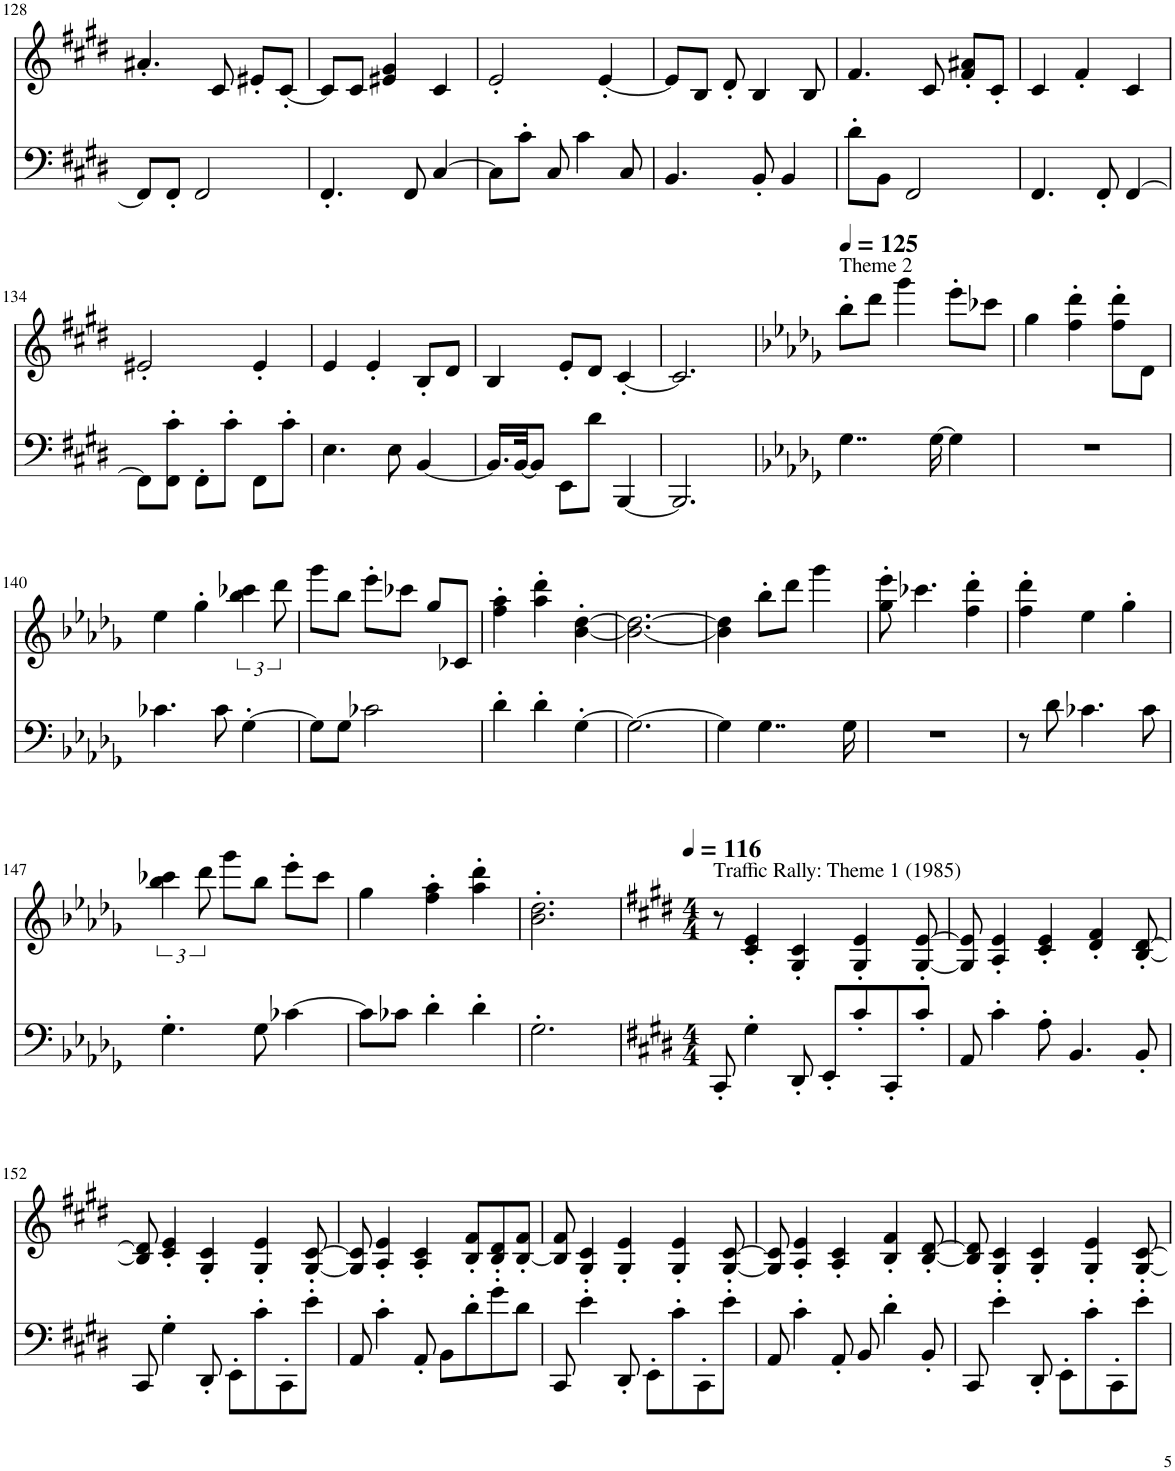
**kern	**kern
*part1	*part1
*staff2	*staff1
*I"Piano	*
*I'Pno.	*
!!LO:PB:g=z
*clefF4	*clefF4
*k[f#c#g#d#]	*k[f#c#g#d#]
*M3/4	*M3/4
=128	=128
8FF#/L]	4.a#X'/
8FF#'/J	.
2FF#/	.
.	8c#/
.	8e#X'/L
.	[8c#'/J
=129	=129
4.FF#'/	8c#/L]
.	8c#/J
.	4e#X/ 4g#/
8FF#/	.
[4C#/	4c#/
=130	=130
8C#\L]	2e'/
8c#'\J	.
8C#/	.
4c#\	.
.	[4e'/
8C#/	.
=131	=131
4.BB/	8e/L]
.	8B/J
.	8d#'/
8BB'/	4B/
4BB/	.
.	8B/
=132	=132
8d#'\L	4.f#/
8BB\J	.
2FF#/	.
.	8c#/
.	8f#/' 8a#X/'L
.	8c#'/J
=133	=133
4.FF#/	4c#/
.	4f#'/
8FF#'/	.
[4FF#/	4c#/
!!LO:LB:g=z
=134	=134
8FF#\L]	2e#X'/
8FF#\' 8c#\'J	.
8FF#'\L	.
8c#'\J	.
8FF#\L	4e#'/
8c#'\J	.
=135	=135
4.E\	4e/
.	4e'/
8E\	.
[4BB/	8B'/L
.	8d#/J
=136	=136
16.BB/LL]	4B/
[32BB/JK	.
8BB/J]	.
8EE\L	8e'/L
8d#\J	8d#/J
[4BBB/	[4c#'/
=137	=137
2.BBB/]	2.c#/]
=138	=138
*k[b-e-a-d-g-]	*k[b-e-a-d-g-]
*	*MM125
!	!LO:TX:a:t=Theme 2
4..G-\	8bb-'\L
.	8ddd-\J
.	4ggg-\
[16G-\	.
4G-\]	8eee-'\L
.	8ccc-X\J
=139	=139
2.r	4gg-\
.	4ff\' 4ddd-\'
.	8ff\' 8ddd-\'L
.	8d-\J
!!LO:LB:g=z
=140	=140
4.c-X\	4ee-\
.	4gg-'\
8c-\	.
[4G-'\	6bb-\ 6ccc-X\
.	12ddd-\
=141	=141
8G-\L]	8ggg-\L
8G-\J	8bb-\J
2c-X\	8eee-'\L
.	8ccc-X\J
.	8gg-/L
.	8c-X/J
=142	=142
4d-'\	4ff\' 4aa-\'
4d-'\	4aa-\' 4ddd-\'
[4G-'\	[4b-\' [4dd-\'
=143	=143
2.G-\_	2.b-\_ 2.dd-\_
=144	=144
4G-\]	4b-\] 4dd-\]
4..G-\	8bb-'\L
.	8ddd-\J
.	4ggg-\
16G-\	.
=145	=145
2.r	8gg-\' 8eee-\'
.	4.ccc-X\
.	4ff\' 4ddd-\'
=146	=146
8r	4ff\' 4ddd-\'
8d-\	.
4.c-X\	4ee-\
.	4gg-'\
8c-\	.
!!LO:LB:g=z
=147	=147
4.G-'\	6bb-\ 6ccc-X\
.	12ddd-\
.	8ggg-\L
8G-\	8bb-\J
[4c-X\	8eee-'\L
.	8ccc-\J
=148	=148
8c-\L]	4gg-\
8c-X\J	.
4d-'\	4ff\' 4aa-\'
4d-'\	4aa-\' 4ddd-\'
=149	=149
2.G-'\	2.b-\' 2.dd-\'
=150	=150
*k[f#c#g#d#]	*k[f#c#g#d#]
*M4/4	*M4/4
*	*MM116
!	!LO:TX:a:t=Traffic Rally&colon; Theme 1 (1985)
8CC#'/	8r
4G#'\	4c#/' 4e/'
8DD#'/	4G#/' 4c#/'
8EE'/L	.
8c#'/	4G#/' 4e/'
8CC#'/	.
8c#'/J	[8G#/' [8e/'
=151	=151
8AA/	8G#/] 8e/]
4c#'\	4A/' 4e/'
8A'\	4c#/' 4e/'
4.BB/	.
.	4d#/' 4f#/'
8BB'/	[8B/' [8d#/'
!!LO:LB:g=z
=152	=152
8CC#/	8B/] 8d#/]
4G#'\	4c#/' 4e/'
8DD#'/	4G#/' 4c#/'
8EE'\L	.
8c#'\	4G#/' 4e/'
8CC#'\	.
8e'\J	[8G#/' [8c#/'
=153	=153
8AA/	8G#/] 8c#/]
4c#'\	4A/' 4e/'
8AA'/	4A/' 4c#/'
8BB\L	.
8d#'\	8B/' 8f#/'L
8g#'\	8B/' 8d#/'
8d#\J	[8B/' 8f#/'J
=154	=154
8CC#/	8B/] 8f#/
4e'\	4G#/' 4c#/'
8DD#'/	4G#/' 4e/'
8EE'\L	.
8c#'\	4G#/' 4e/'
8CC#'\	.
8e'\J	[8G#/' [8c#/'
=155	=155
8AA/	8G#/] 8c#/]
4c#'\	4A/' 4e/'
8AA'/	4A/' 4c#/'
8BB/	.
4d#'\	4B/' 4f#/'
8BB'/	[8B/' [8d#/'
=156	=156
8CC#/	8B/] 8d#/]
4e'\	4G#/' 4c#/'
8DD#'/	4G#/' 4c#/'
8EE'\L	.
8c#'\	4G#/' 4e/'
8CC#'\	.
8e'\J	[8G#/' [8c#/'
=	=
*-	*-
